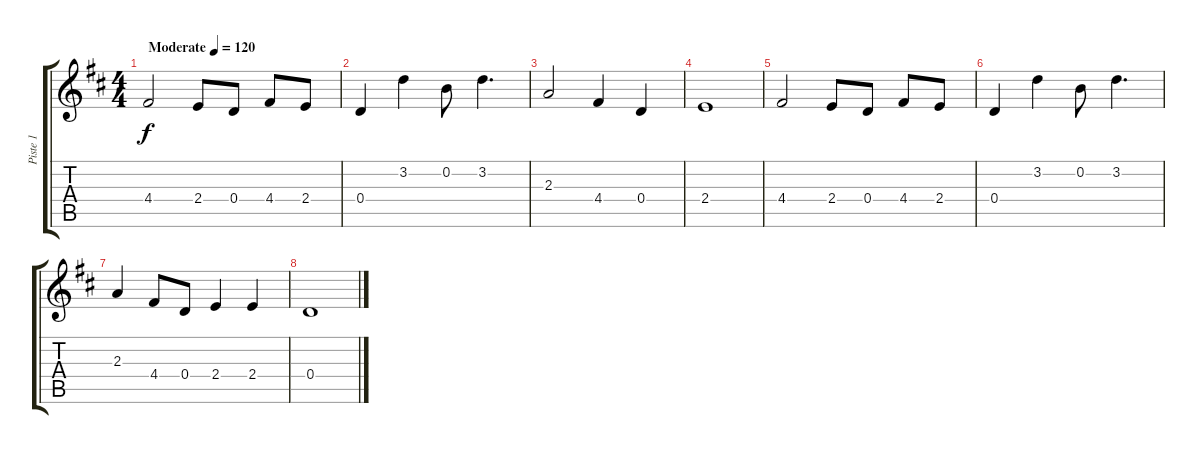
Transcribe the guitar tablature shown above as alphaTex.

\track ("Piste 1" "Piste 1") {instrument acousticguitarsteel}
\staff {score tabs}
\tuning (E4 B3 G3 D3 A2 E2) {hide}
\ts (4 4)
\tempo (120 "Moderate")
\clef g2
\ks d
4.4.2{dy f instrument acousticguitarsteel} 2.4.8 0.4.8 4.4.8 2.4.8 |
0.4.4 3.2.4 0.2.8 3.2.4{d} |
2.3.2 4.4.4 0.4.4 |
2.4.1 |
4.4.2 2.4.8 0.4.8 4.4.8 2.4.8 |
0.4.4 3.2.4 0.2.8 3.2.4{d} |
2.3.4 4.4.8 0.4.8 2.4.4 2.4.4 |
0.4.1
